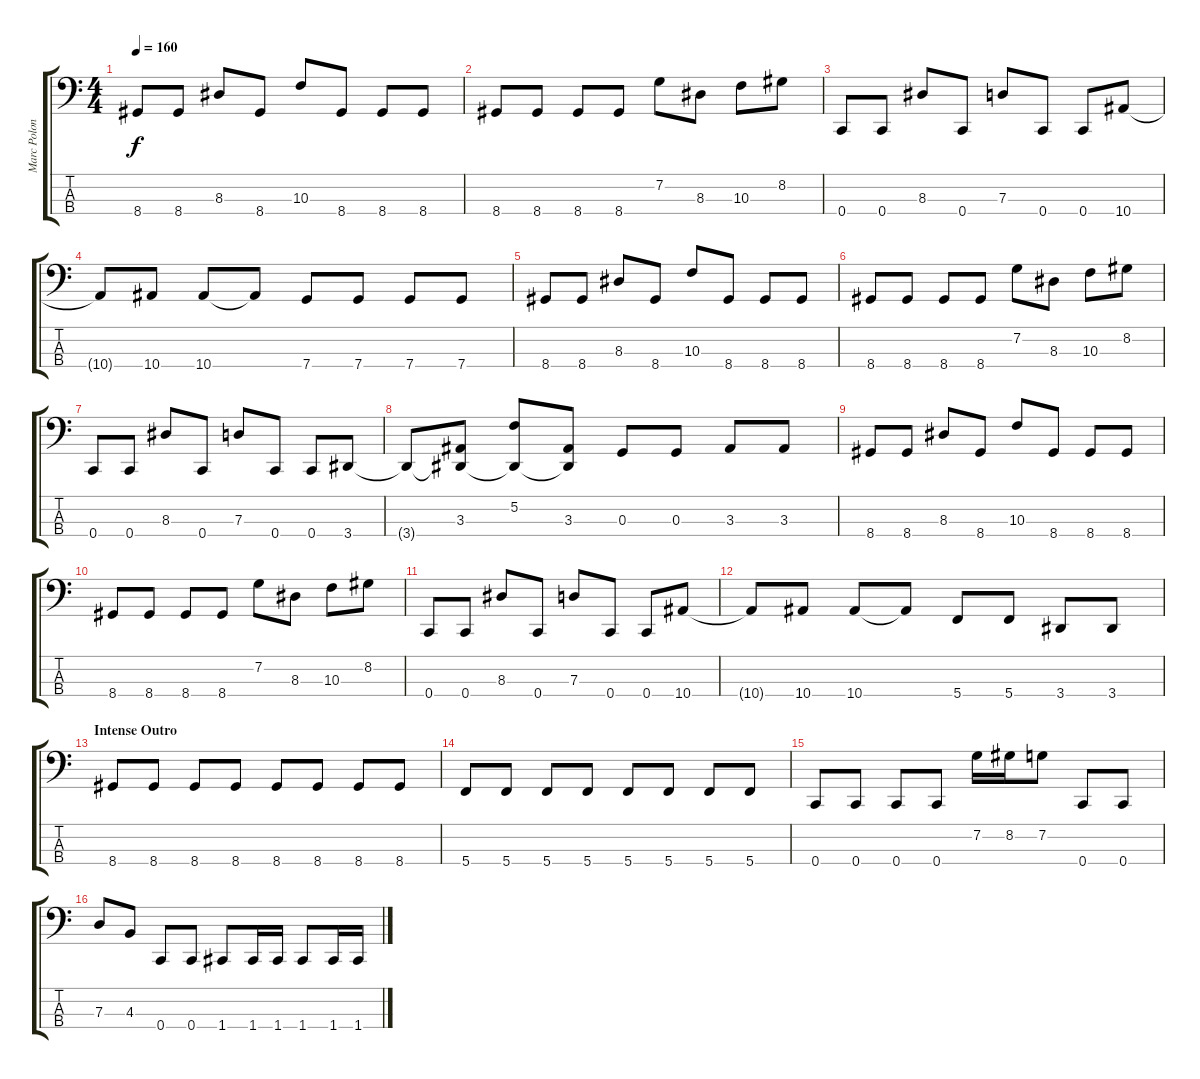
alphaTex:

\track ("Marc Poloncak" "Marc Polon") {instrument electricbassfinger}
\staff {score tabs}
\tuning (F2 C2 G1 C1) {hide}
\ts (4 4)
\tempo 160
\clef f4
\ks c
8.4.8{dy f} 8.4.8 8.3.8 8.4.8 10.3.8 8.4.8 8.4.8 8.4.8 |
8.4.8 8.4.8 8.4.8 8.4.8 7.2.8 8.3.8 10.3.8 8.2.8 |
0.4.8 0.4.8 8.3.8 0.4.8 7.3.8 0.4.8 0.4.8 10.4.8 |
10.4{t}.8 10.4.8 10.4.8 10.4{t}.8 7.4.8 7.4.8 7.4.8 7.4.8 |
8.4.8 8.4.8 8.3.8 8.4.8 10.3.8 8.4.8 8.4.8 8.4.8 |
8.4.8 8.4.8 8.4.8 8.4.8 7.2.8 8.3.8 10.3.8 8.2.8 |
0.4.8 0.4.8 8.3.8 0.4.8 7.3.8 0.4.8 0.4.8 3.4.8 |
3.4{t}.8 (3.3 3.4{t}).8 (5.2 3.4{t}).8 (3.3 3.4{t}).8 0.3.8 0.3.8 3.3.8 3.3.8 |
8.4.8 8.4.8 8.3.8 8.4.8 10.3.8 8.4.8 8.4.8 8.4.8 |
8.4.8 8.4.8 8.4.8 8.4.8 7.2.8 8.3.8 10.3.8 8.2.8 |
0.4.8 0.4.8 8.3.8 0.4.8 7.3.8 0.4.8 0.4.8 10.4.8 |
10.4{t}.8 10.4.8 10.4.8 10.4{t}.8 5.4.8 5.4.8 3.4.8 3.4.8 |
\section ("" "Intense Outro")
8.4.8 8.4.8 8.4.8 8.4.8 8.4.8 8.4.8 8.4.8 8.4.8 |
5.4.8 5.4.8 5.4.8 5.4.8 5.4.8 5.4.8 5.4.8 5.4.8 |
0.4.8 0.4.8 0.4.8 0.4.8 7.2.16 8.2.16 7.2.8 0.4.8 0.4.8 |
7.3.8 4.3.8 0.4.8 0.4.8 1.4.8 1.4.16 1.4.16 1.4.8 1.4.16 1.4.16
